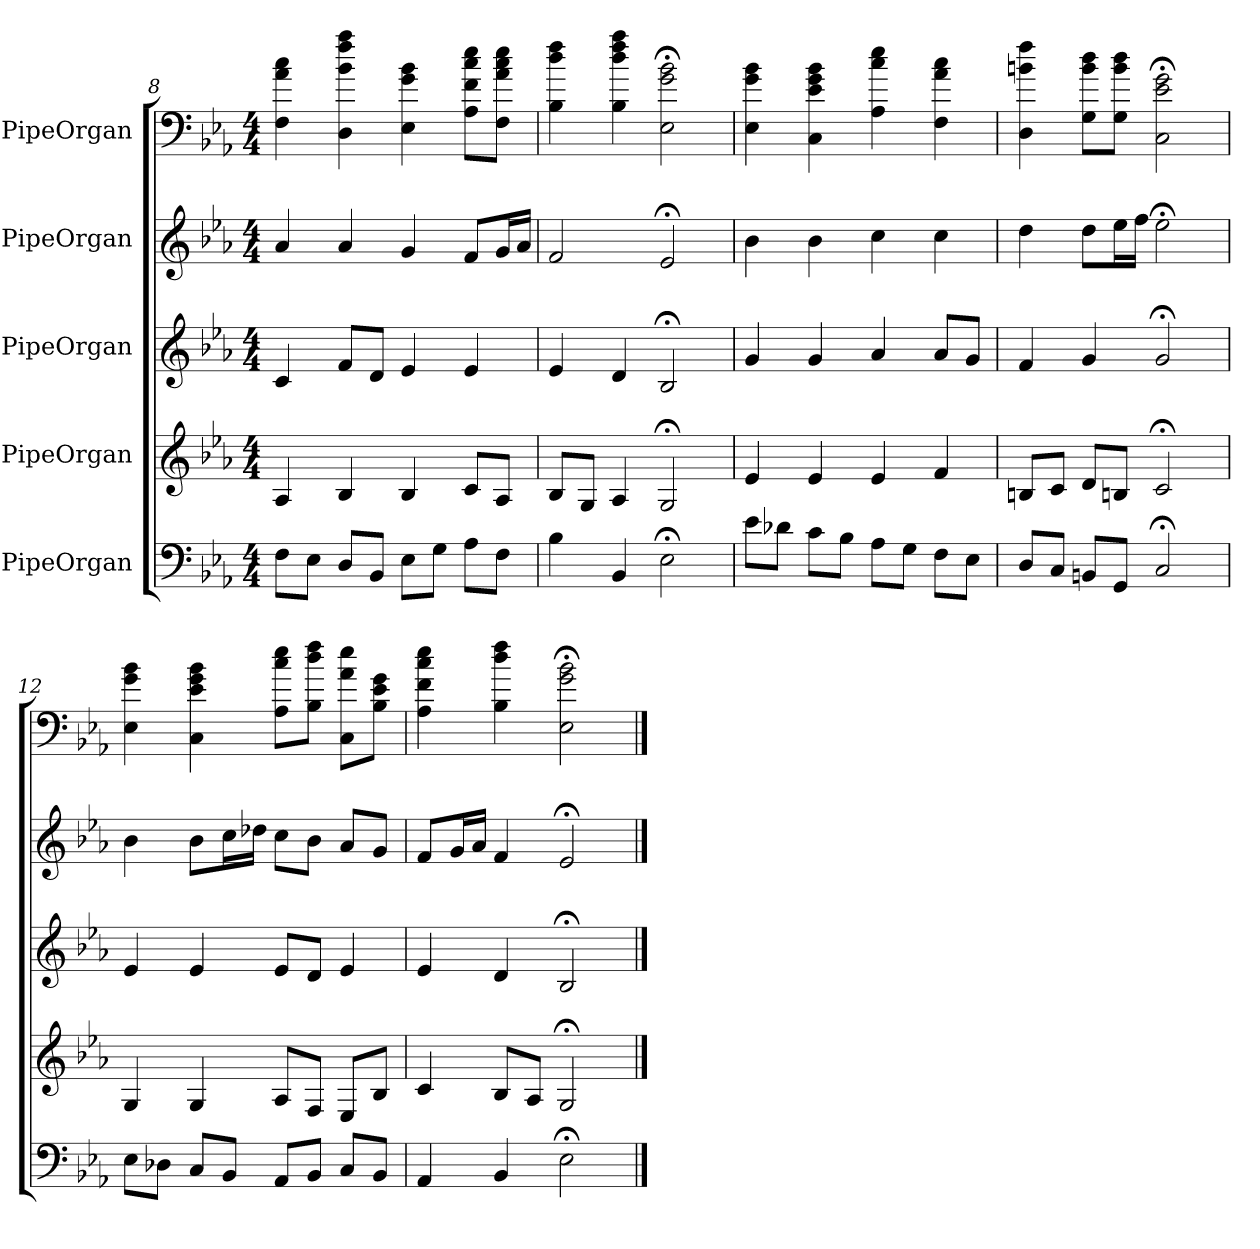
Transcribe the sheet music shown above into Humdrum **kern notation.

**kern	**kern	**kern	**kern	**kern
*part5	*part4	*part3	*part2	*part1
*staff5	*staff4	*staff3	*staff2	*staff1
*I"PipeOrgan	*I"PipeOrgan	*I"PipeOrgan	*I"PipeOrgan	*I"PipeOrgan
*k[b-e-a-]	*k[b-e-a-]	*k[b-e-a-]	*k[b-e-a-]	*k[b-e-a-]
*E-:	*E-:	*E-:	*E-:	*E-:
*M4/4	*M4/4	*M4/4	*M4/4	*M4/4
=8	=8	=8	=8	=8
8FL	4A-	4c	4a-	4F 4a- 4cc
8E-J	.	.	.	.
8DL	4B-	8fL	4a-	4D 4b- 4ff 4aa-
8BB-J	.	8dJ	.	.
8E-L	4B-	4e-	4g	4E- 4g 4b-
8GJ	.	.	.	.
8A-L	8cL	4e-	8fL	8A- 8f 8cc 8ee-L
8FJ	8A-J	.	16gL	8F 8a- 8cc 8ee-J
.	.	.	16a-JJ	.
=9	=9	=9	=9	=9
4B-	8B-L	4e-	2f	4B- 4dd 4ff
.	8GJ	.	.	.
4BB-	4A-	4d	.	4B- 4dd 4ff 4aa-
2E-;<	2G;<	2B-;<	2e-;<	2E-;< 2g;< 2b-;<
=10	=10	=10	=10	=10
8e-L	4e-	4g	4b-	4E- 4g 4b-
8d-XJ	.	.	.	.
8cL	4e-	4g	4b-	4C 4e- 4g 4b-
8B-J	.	.	.	.
8A-L	4e-	4a-	4cc	4A- 4cc 4ee-
8GJ	.	.	.	.
8FL	4f	8a-L	4cc	4F 4a- 4cc
8E-J	.	8gJ	.	.
=11	=11	=11	=11	=11
8DL	8BnL	4f	4dd	4D 4bn 4ff
8CJ	8cJ	.	.	.
8BBnL	8dL	4g	8ddL	8G 8b 8ddL
8GGJ	8BnJ	.	16ee-L	8G 8b 8ddJ
.	.	.	16ffJJ	.
2C;<	2c;<	2g;<	2ee-;<	2C;< 2e-;< 2g;<
=12	=12	=12	=12	=12
8E-L	4G	4e-	4b-	4E- 4g 4b-
8D-XJ	.	.	.	.
8CL	4G	4e-	8b-L	4C 4e- 4g 4b-
8BB-J	.	.	16ccL	.
.	.	.	16dd-XJJ	.
8AA-L	8A-L	8e-L	8ccL	8A- 8cc 8ee-L
8BB-J	8FJ	8dJ	8b-J	8B- 8dd 8ffJ
8CL	8E-L	4e-	8a-L	8C 8a- 8ee-L
8BB-J	8B-J	.	8gJ	8B- 8e- 8gJ
=13	=13	=13	=13	=13
4AA-	4c	4e-	8fL	4A- 4f 4cc 4ee-
.	.	.	16gL	.
.	.	.	16a-JJ	.
4BB-	8B-L	4d	4f	4B- 4dd 4ff
.	8A-J	.	.	.
2E-;<	2G;<	2B-;<	2e-;<	2E-;< 2g;< 2b-;<
==	==	==	==	==
*-	*-	*-	*-	*-
